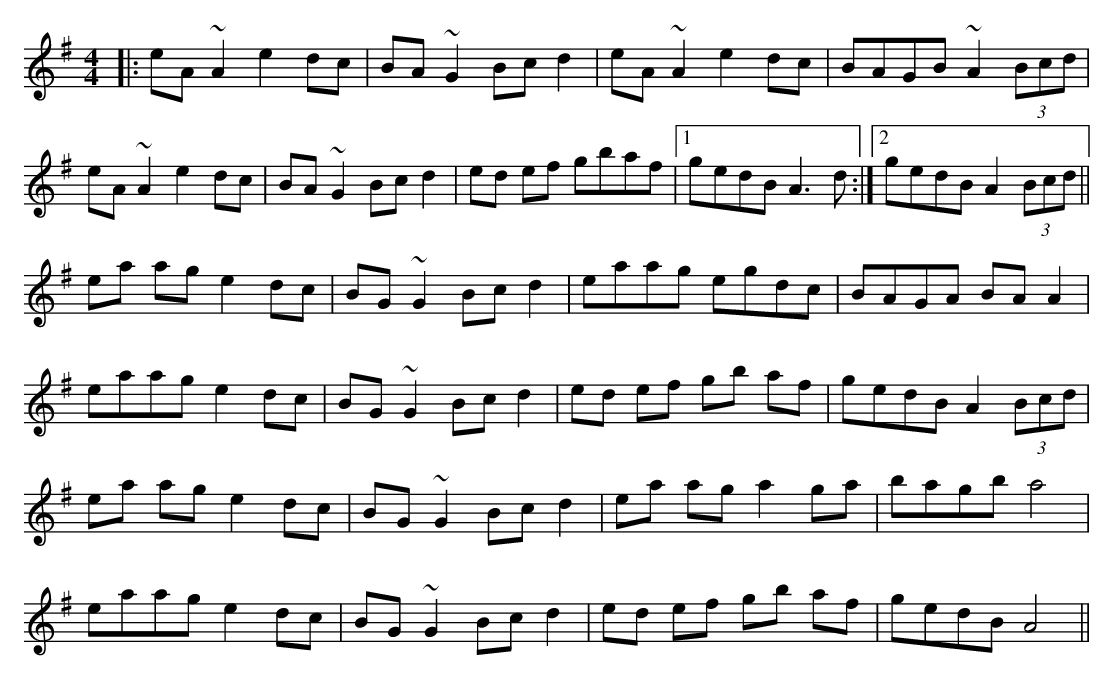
X:1
M:4/4
K:Ador
|:eA~A2 e2dc|BA~G2 Bcd2|eA~A2 e2dc|BAGB ~A2 (3Bcd|
eA~A2 e2dc|BA~G2 Bcd2|ed ef gbaf|1 gedB A3 d:|2 gedB A2 (3Bcd||
ea ag e2 dc|BG ~G2 Bcd2|eaag egdc|BAGA BA A2|
eaag e2 dc|BG ~G2 Bcd2|ed ef gb af|gedB A2 (3Bcd|
ea ag e2 dc|BG ~G2 Bcd2|ea ag a2 ga|bagb a4|
eaag e2 dc|BG ~G2 Bcd2|ed ef gb af|gedB A4||
